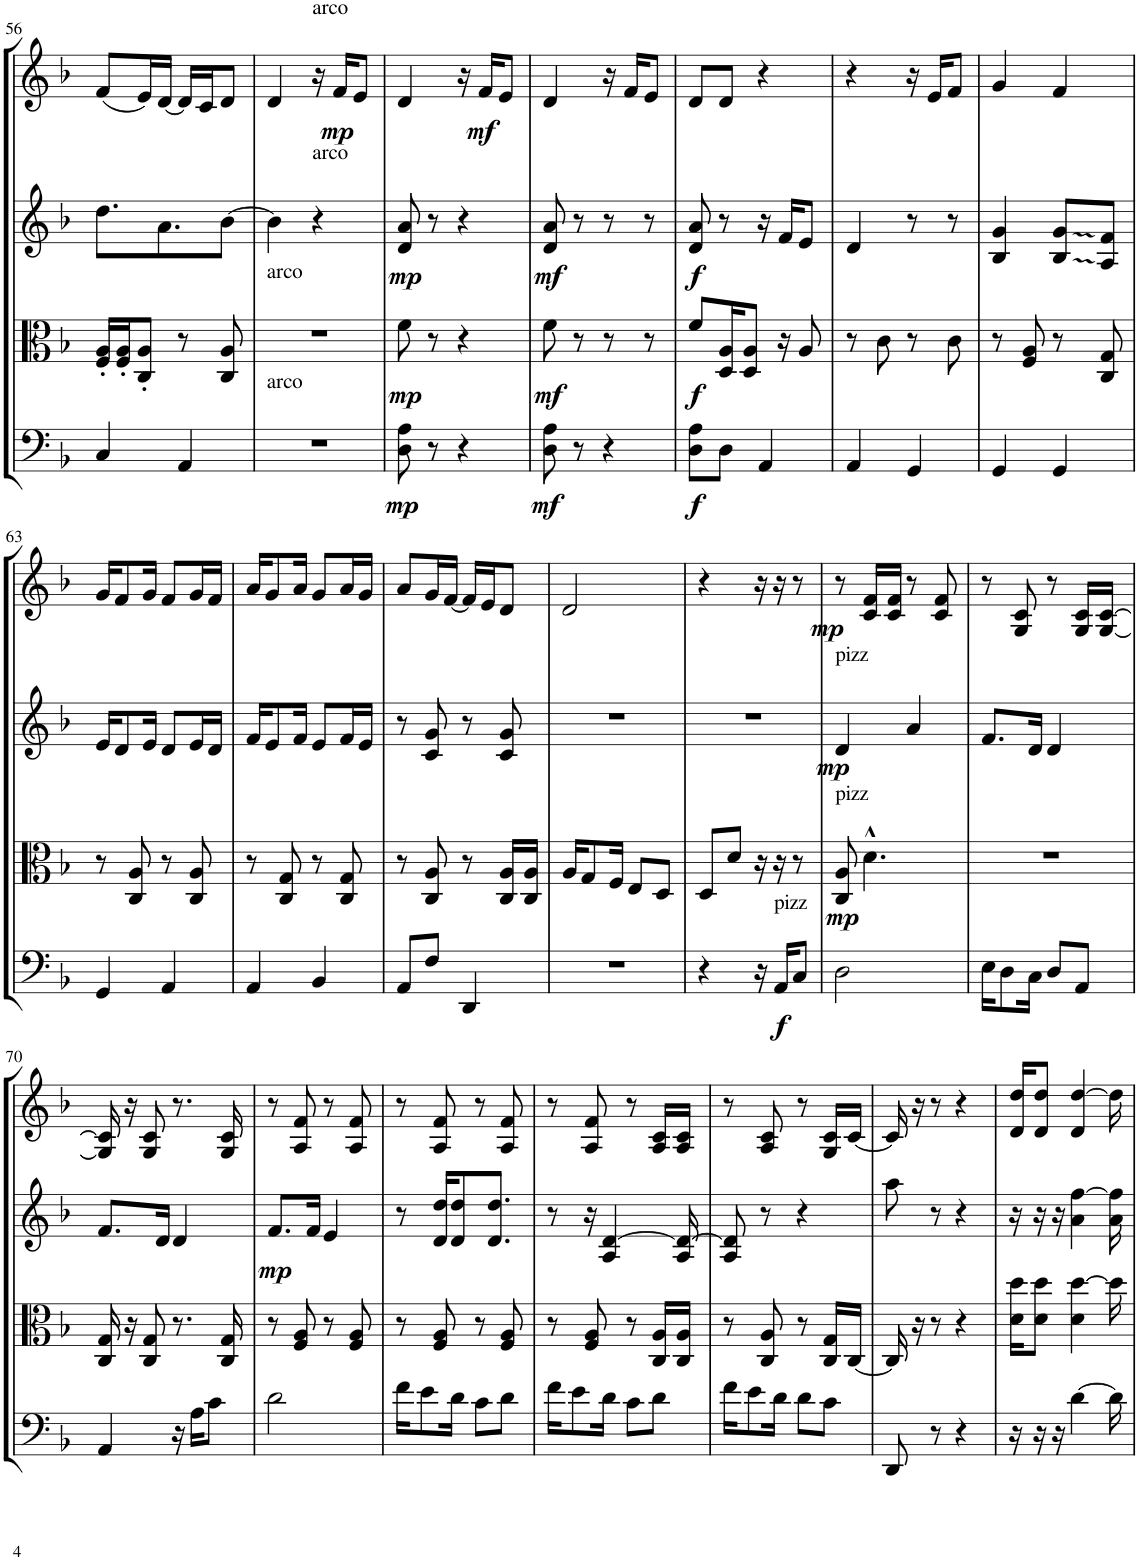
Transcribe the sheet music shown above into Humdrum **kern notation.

**kern	**dynam	**kern	**dynam	**kern	**dynam	**kern	**dynam
*part4	*part4	*part3	*part3	*part2	*part2	*part1	*part1
*staff4	*staff4	*staff3	*staff3	*staff2	*staff2	*staff1	*staff1
*I"Violoncello	*	*I"Viola	*	*I"Violin II	*	*I"Violin I	*
*I'Vc	*	*I'Vla	*	*I'Vln	*	*I'Vln	*
!!LO:PB:g=z
*clefF4	*	*clefC3	*	*clefG2	*	*clefG2	*
*k[b-]	*	*k[b-]	*	*k[b-]	*	*k[b-]	*
*M2/4	*	*M2/4	*	*M2/4	*	*M2/4	*
=56	=56	=56	=56	=56	=56	=56	=56
4C/	.	16F/' 16A/'LL	.	8.dd\L	.	(8f/L	.
.	.	16F/' 16A/'J	.	.	.	.	.
.	.	8C/' 8A/'J	.	.	.	16e/L)	.
.	.	.	.	8.a\	.	[16d/JJ	.
4AA/	.	8r	.	.	.	16d/LL]	.
.	.	.	.	.	.	16c/J	.
.	.	8C/ 8A/	.	[8b-\J	.	8d/J	.
=57	=57	=57	=57	=57	=57	=57	=57
!	!	!LO:TX:a:t=arco	!	!	!	!	!
!LO:TX:a:t=arco	!	!	!	!	!	!	!
2r	.	2r	.	4b-\]	.	4d/	.
!	!	!	!	!	!	!LO:TX:a:t=arco	!
!	!	!	!	!LO:TX:a:t=arco	!	!	!
.	.	.	.	4r	.	16r	.
!	!	!	!	!	!	!	!LO:DY:b
.	.	.	.	.	.	16f/KL	mp
.	.	.	.	.	.	8e/J	.
=58	=58	=58	=58	=58	=58	=58	=58
!	!LO:DY:b	!	!LO:DY:b	!	!LO:DY:b	!	!
8D\ 8A\	mp	8f\	mp	8d/ 8a/	mp	4d/	.
8r	.	8r	.	8r	.	.	.
4r	.	4r	.	4r	.	16r	.
!	!	!	!	!	!	!	!LO:DY:b
.	.	.	.	.	.	16f/KL	mf
.	.	.	.	.	.	8e/J	.
=59	=59	=59	=59	=59	=59	=59	=59
!	!LO:DY:b	!	!LO:DY:b	!	!LO:DY:b	!	!
8D\ 8A\	mf	8f\	mf	8d/ 8a/	mf	4d/	.
8r	.	8r	.	8r	.	.	.
4r	.	8r	.	8r	.	16r	.
.	.	.	.	.	.	16f/KL	.
.	.	8r	.	8r	.	8e/J	.
=60	=60	=60	=60	=60	=60	=60	=60
!	!LO:DY:b	!	!LO:DY:b	!	!LO:DY:b	!	!
8D\ 8A\L	f	8f/L	f	8d/ 8a/	f	8d/L	.
8D\J	.	16D/ 16A/K	.	8r	.	8d/J	.
.	.	8D/ 8A/J	.	.	.	.	.
4AA/	.	.	.	16r	.	4r	.
.	.	16r	.	16f/KL	.	.	.
.	.	8A/	.	8e/J	.	.	.
=61	=61	=61	=61	=61	=61	=61	=61
4AA/	.	8r	.	4d/	.	4r	.
.	.	8c\	.	.	.	.	.
4GG/	.	8r	.	8r	.	16r	.
.	.	.	.	.	.	16e/KL	.
.	.	8c\	.	8r	.	8f/J	.
=62	=62	=62	=62	=62	=62	=62	=62
4GG/	.	8r	.	4B-/ 4g/	.	4g/	.
.	.	8F/ 8A/	.	.	.	.	.
4GG/	.	8r	.	8B-/ 8g/L	.	4f/	.
.	.	8C/ 8G/	.	8A/ 8f/J	.	.	.
!!LO:LB:g=z
=63	=63	=63	=63	=63	=63	=63	=63
4GG/	.	8r	.	16e/KL	.	16g/KL	.
.	.	.	.	8d/	.	8f/	.
.	.	8C/ 8A/	.	.	.	.	.
.	.	.	.	16e/Jk	.	16g/Jk	.
4AA/	.	8r	.	8d/L	.	8f/L	.
.	.	8C/ 8A/	.	16e/L	.	16g/L	.
.	.	.	.	16d/JJ	.	16f/JJ	.
=64	=64	=64	=64	=64	=64	=64	=64
4AA/	.	8r	.	16f/KL	.	16a/KL	.
.	.	.	.	8e/	.	8g/	.
.	.	8C/ 8G/	.	.	.	.	.
.	.	.	.	16f/Jk	.	16a/Jk	.
4BB-/	.	8r	.	8e/L	.	8g/L	.
.	.	8C/ 8G/	.	16f/L	.	16a/L	.
.	.	.	.	16e/JJ	.	16g/JJ	.
=65	=65	=65	=65	=65	=65	=65	=65
8AA/L	.	8r	.	8r	.	8a/L	.
8F/J	.	8C/ 8A/	.	8c/ 8g/	.	16g/L	.
.	.	.	.	.	.	[16f/JJ	.
4DD/	.	8r	.	8r	.	16f/LL]	.
.	.	.	.	.	.	16e/J	.
.	.	16C/ 16A/LL	.	8c/ 8g/	.	8d/J	.
.	.	16C/ 16A/JJ	.	.	.	.	.
=66	=66	=66	=66	=66	=66	=66	=66
2r	.	16A/KL	.	2r	.	2d/	.
.	.	8G/	.	.	.	.	.
.	.	16F/Jk	.	.	.	.	.
.	.	8E/L	.	.	.	.	.
.	.	8D/J	.	.	.	.	.
=67	=67	=67	=67	=67	=67	=67	=67
4r	.	8D/L	.	2r	.	4r	.
.	.	8d/J	.	.	.	.	.
16r	.	16r	.	.	.	16r	.
!LO:TX:a:t=pizz	!	!	!	!	!	!	!
!	!LO:DY:b	!	!	!	!	!	!
16AA/KL	f	16r	.	.	.	16r	.
!	!	!	!	!	!	!	!LO:DY:b
8C/J	.	8r	.	.	.	8r	mp
=68	=68	=68	=68	=68	=68	=68	=68
!	!	!	!	!LO:TX:a:t=pizz	!	!	!
!	!	!LO:TX:a:t=pizz	!	!	!	!	!
!	!	!	!LO:DY:b	!	!LO:DY:b	!	!
2D\	.	8C/ 8A/	mp	4d/	mp	8r	.
.	.	4.d^^\	.	.	.	16c/ 16f/LL	.
.	.	.	.	.	.	16c/ 16f/JJ	.
.	.	.	.	4a/	.	8r	.
.	.	.	.	.	.	8c/ 8f/	.
=69	=69	=69	=69	=69	=69	=69	=69
16E\KL	.	2r	.	8.f/L	.	8r	.
8D\	.	.	.	.	.	.	.
.	.	.	.	.	.	8G/ 8c/	.
16C\Jk	.	.	.	16d/Jk	.	.	.
8D/L	.	.	.	4d/	.	8r	.
8AA/J	.	.	.	.	.	16G/ 16c/LL	.
.	.	.	.	.	.	[16G/ [16c/JJ	.
!!LO:LB:g=z
=70	=70	=70	=70	=70	=70	=70	=70
4AA/	.	16C/ 16G/	.	8.f/L	.	16G/] 16c/]	.
.	.	16r	.	.	.	16r	.
.	.	8C/ 8G/	.	.	.	8G/ 8c/	.
.	.	.	.	16d/Jk	.	.	.
16r	.	8.r	.	4d/	.	8.r	.
16A\KL	.	.	.	.	.	.	.
8c\J	.	.	.	.	.	.	.
.	.	16C/ 16G/	.	.	.	16G/ 16c/	.
=71	=71	=71	=71	=71	=71	=71	=71
!	!	!	!	!	!LO:DY:b	!	!
2d\	.	8r	.	8.f/L	mp	8r	.
.	.	8F/ 8A/	.	.	.	8A/ 8f/	.
.	.	.	.	16f/Jk	.	.	.
.	.	8r	.	4e/	.	8r	.
.	.	8F/ 8A/	.	.	.	8A/ 8f/	.
=72	=72	=72	=72	=72	=72	=72	=72
16f\KL	.	8r	.	8r	.	8r	.
8e\	.	.	.	.	.	.	.
.	.	8F/ 8A/	.	16d/ 16dd/KL	.	8A/ 8f/	.
16d\Jk	.	.	.	8d/ 8dd/	.	.	.
8c\L	.	8r	.	.	.	8r	.
.	.	.	.	8.d/ 8.dd/J	.	.	.
8d\J	.	8F/ 8A/	.	.	.	8A/ 8f/	.
=73	=73	=73	=73	=73	=73	=73	=73
16f\KL	.	8r	.	8r	.	8r	.
8e\	.	.	.	.	.	.	.
.	.	8F/ 8A/	.	16r	.	8A/ 8f/	.
16d\Jk	.	.	.	4A/ [4d/	.	.	.
8c\L	.	8r	.	.	.	8r	.
8d\J	.	16C/ 16A/LL	.	.	.	16A/ 16c/LL	.
.	.	16C/ 16A/JJ	.	16A/ 16d/_	.	16A/ 16c/JJ	.
=74	=74	=74	=74	=74	=74	=74	=74
16f\KL	.	8r	.	8A/ 8d/]	.	8r	.
8e\	.	.	.	.	.	.	.
.	.	8C/ 8A/	.	8r	.	8A/ 8c/	.
16d\Jk	.	.	.	.	.	.	.
8d\L	.	8r	.	4r	.	8r	.
8c\J	.	16C/ 16G/LL	.	.	.	16G/ 16c/LL	.
.	.	[16C/JJ	.	.	.	[16c/JJ	.
=75	=75	=75	=75	=75	=75	=75	=75
8DD/	.	16C/]	.	8aa\	.	16c/]	.
.	.	16r	.	.	.	16r	.
8r	.	8r	.	8r	.	8r	.
4r	.	4r	.	4r	.	4r	.
=76	=76	=76	=76	=76	=76	=76	=76
16r	.	16d\ 16dd\KL	.	16r	.	16d/ 16dd/KL	.
16r	.	8d\ 8dd\J	.	16r	.	8d/ 8dd/J	.
16r	.	.	.	16r	.	.	.
[4d\	.	4d\ [4dd\	.	4a\ [4ff\	.	4d/ [4dd/	.
16d\]	.	16dd\]	.	16a\ 16ff\]	.	16dd\]	.
=	=	=	=	=	=	=	=
*-	*-	*-	*-	*-	*-	*-	*-
